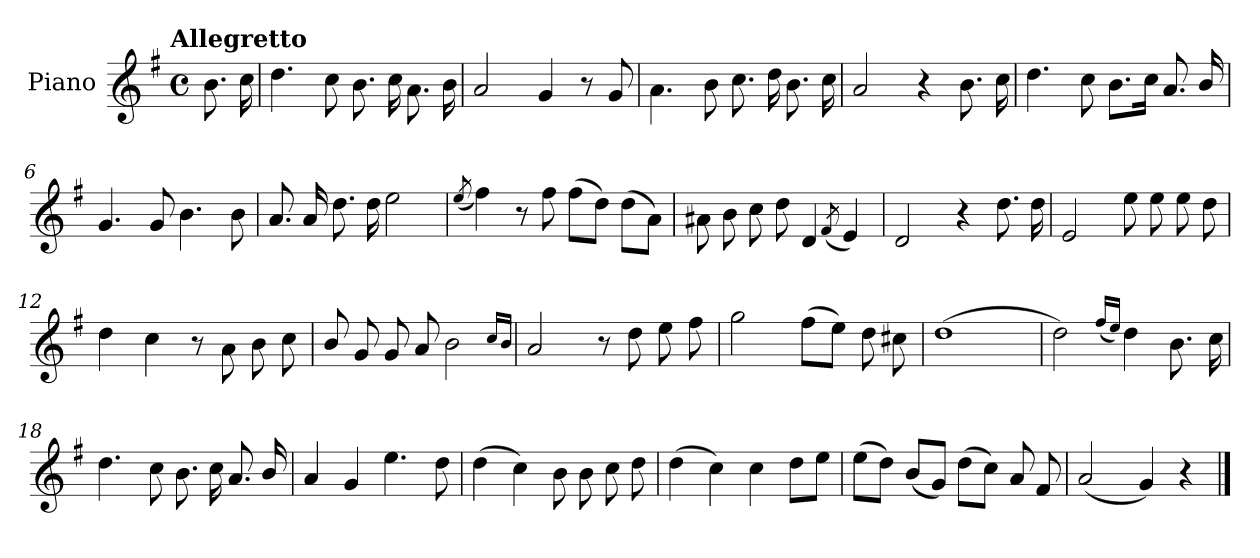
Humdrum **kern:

**kern
*part1
*staff1
*I"Piano
*I'Pno.
*clefG2
*k[f#]
!!LO:TX:omd:t=Allegretto
*M4/4
*met(c)
*MM116
=
8.b\
16cc\
=1
4.dd\
8cc\
8.b\
16cc\
8.a\
16b\
=2
2a/
4g/
8r
8g/
=3
4.a\
8b\
8.cc\
16dd\
8.b\
16cc\
!!LO:LB:g=z
=4
2a/
4r
8.b\
16cc\
=5
4.dd\
8cc\
8.b\L
16cc\Jk
8.a/
16b/
=6
4.g/
8g/
4.b\
8b\
=7
8.a/
16a/
8.dd\
16dd\
2ee\
!!LO:LB:g=z
=8
(<8qee/
4ff#\)
8r
8ff#\
(>8ff#\L
8dd\J)
(>8dd\L
8a\J)
=9
8a#X\
8b\
8cc\
8dd\
4d/
(<8qf#/
4e/)
=10
2d/
4r
8.dd\
16dd\
=11
2e/
8ee\
8ee\
8ee\
8dd\
!!LO:LB:g=z
=12
4dd\
4cc\
8r
8a\
8b\
8cc\
=13
8b/
8g/
8g/
8a/
2b\
16qqcc/LL
16qqb/JJ
=14
2a/
8r
8dd\
8ee\
8ff#\
=15
2gg\
(>8ff#\L
8ee\J)
8dd\
8cc#X\
!!LO:LB:g=z
=16
(>1dd
=17
2dd\)
(<16qqff#/LL
16qqee/JJ)
4dd\
8.b\
16cc\
=18
4.dd\
8cc\
8.b\
16cc\
8.a/
16b/
=19
4a/
4g/
4.ee\
8dd\
=20
(>4dd\
4cc\)
8b\
8b\
8cc\
8dd\
!!LO:LB:g=z
=21
(>4dd\
4cc\)
4cc\
8dd\L
8ee\J
=22
(>8ee\L
8dd\J)
(<8b/L
8g/J)
(>8dd\L
8cc\J)
8a/
8f#/
=23
(<2a/
4g/)
4r
==
*-
